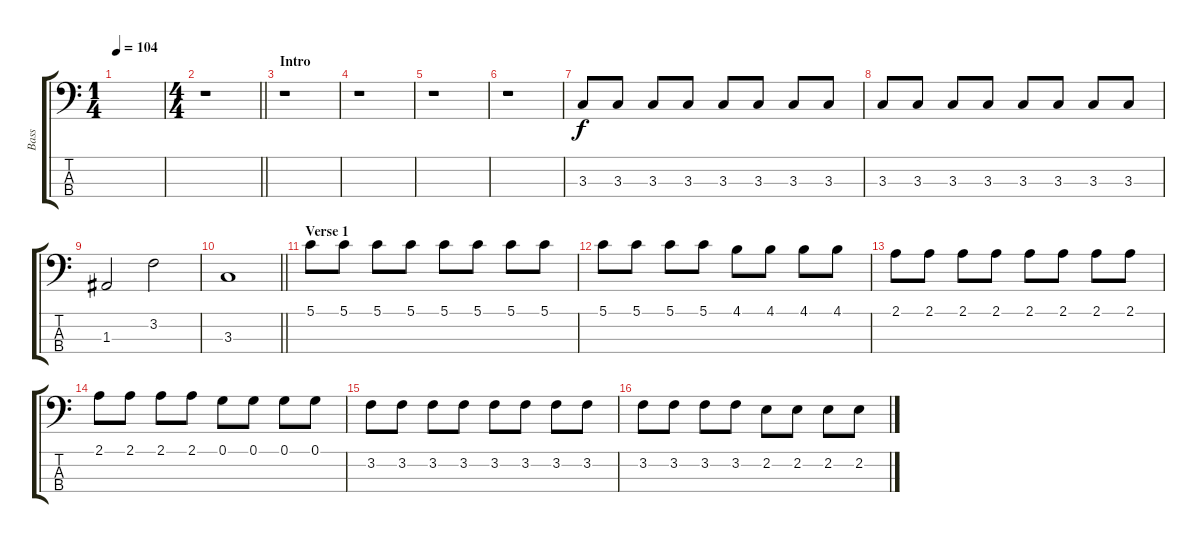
\track ("Bass" "Bass") {instrument electricbasspick}
\staff {score tabs}
\tuning (G2 D2 A1 E1) {hide}
\ts (1 4)
\tempo 104
\clef f4
\ks c
|
\ts (4 4)
\barLineRight lightlight
r.1 |
\section ("" "Intro")
r.1 |
r.1 |
r.1 |
r.1 |
3.3.8 3.3.8 3.3.8 3.3.8 3.3.8 3.3.8 3.3.8 3.3.8 |
3.3.8 3.3.8 3.3.8 3.3.8 3.3.8 3.3.8 3.3.8 3.3.8 |
1.3.2 3.2.2 |
\barLineRight lightlight
3.3.1 |
\section ("" "Verse 1")
5.1.8 5.1.8 5.1.8 5.1.8 5.1.8 5.1.8 5.1.8 5.1.8 |
5.1.8 5.1.8 5.1.8 5.1.8 4.1.8 4.1.8 4.1.8 4.1.8 |
2.1.8 2.1.8 2.1.8 2.1.8 2.1.8 2.1.8 2.1.8 2.1.8 |
2.1.8 2.1.8 2.1.8 2.1.8 0.1.8 0.1.8 0.1.8 0.1.8 |
3.2.8 3.2.8 3.2.8 3.2.8 3.2.8 3.2.8 3.2.8 3.2.8 |
3.2.8 3.2.8 3.2.8 3.2.8 2.2.8 2.2.8 2.2.8 2.2.8
